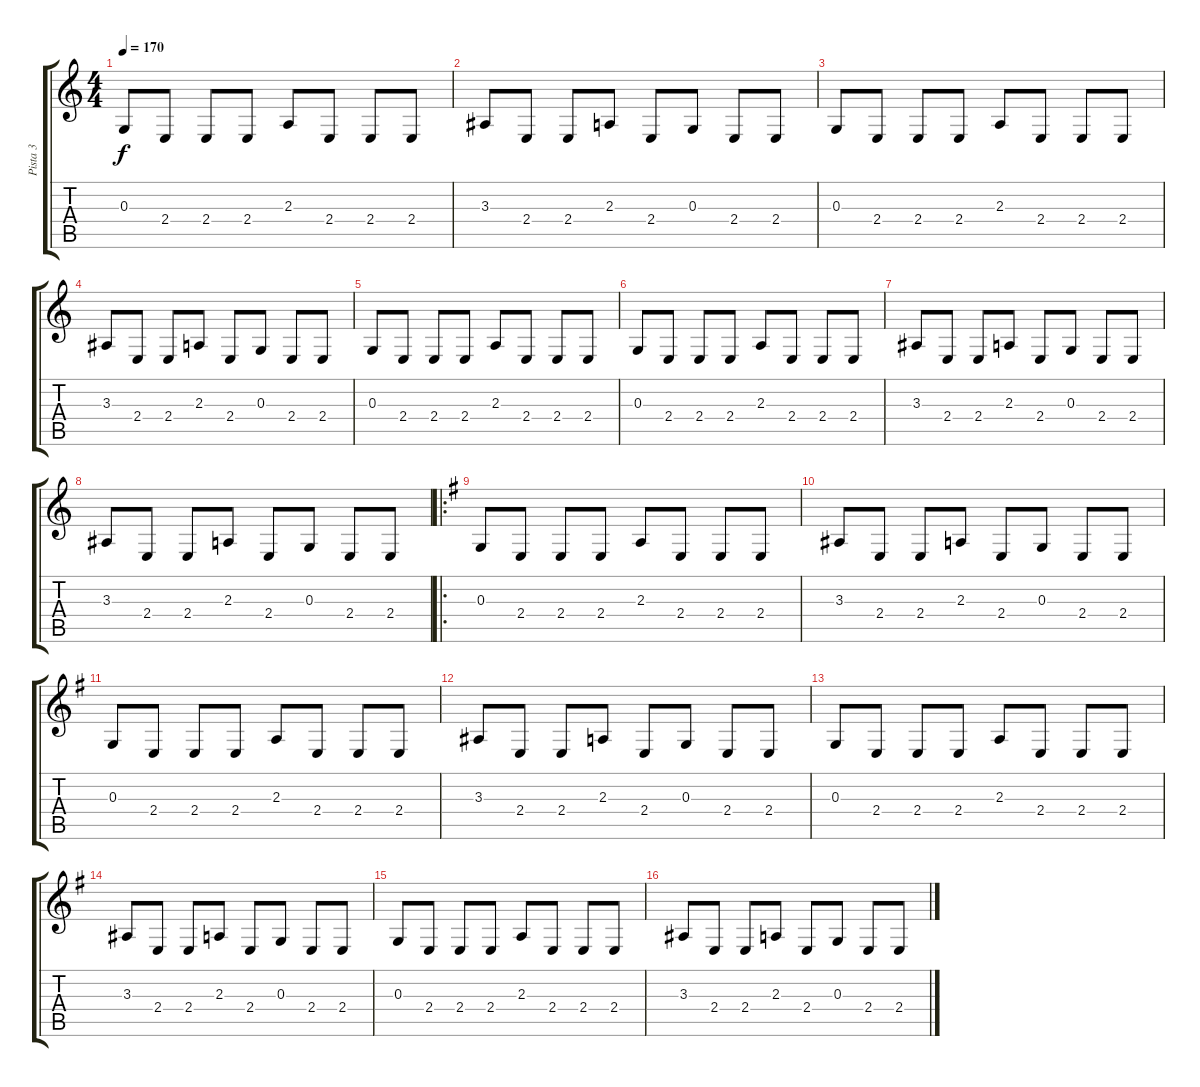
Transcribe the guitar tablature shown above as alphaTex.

\track ("Pista 3" "Pista 3") {instrument fx4atmosphere}
\staff {score tabs}
\tuning (E4 B3 G3 D3 A2 E2) {hide}
\ts (4 4)
\tempo 170
\clef g2
\ks c
0.3.8{dy f} 2.4.8 2.4.8 2.4.8 2.3.8 2.4.8 2.4.8 2.4.8 |
3.3.8 2.4.8 2.4.8 2.3.8 2.4.8 0.3.8 2.4.8 2.4.8 |
0.3.8 2.4.8 2.4.8 2.4.8 2.3.8 2.4.8 2.4.8 2.4.8 |
3.3.8 2.4.8 2.4.8 2.3.8 2.4.8 0.3.8 2.4.8 2.4.8 |
0.3.8 2.4.8 2.4.8 2.4.8 2.3.8 2.4.8 2.4.8 2.4.8 |
0.3.8 2.4.8 2.4.8 2.4.8 2.3.8 2.4.8 2.4.8 2.4.8 |
3.3.8 2.4.8 2.4.8 2.3.8 2.4.8 0.3.8 2.4.8 2.4.8 |
3.3.8 2.4.8 2.4.8 2.3.8 2.4.8 0.3.8 2.4.8 2.4.8 |
\ro
\ks g
0.3.8 2.4.8 2.4.8 2.4.8 2.3.8 2.4.8 2.4.8 2.4.8 |
3.3.8 2.4.8 2.4.8 2.3.8 2.4.8 0.3.8 2.4.8 2.4.8 |
0.3.8 2.4.8 2.4.8 2.4.8 2.3.8 2.4.8 2.4.8 2.4.8 |
3.3.8 2.4.8 2.4.8 2.3.8 2.4.8 0.3.8 2.4.8 2.4.8 |
0.3.8 2.4.8 2.4.8 2.4.8 2.3.8 2.4.8 2.4.8 2.4.8 |
3.3.8 2.4.8 2.4.8 2.3.8 2.4.8 0.3.8 2.4.8 2.4.8 |
0.3.8 2.4.8 2.4.8 2.4.8 2.3.8 2.4.8 2.4.8 2.4.8 |
3.3.8 2.4.8 2.4.8 2.3.8 2.4.8 0.3.8 2.4.8 2.4.8
